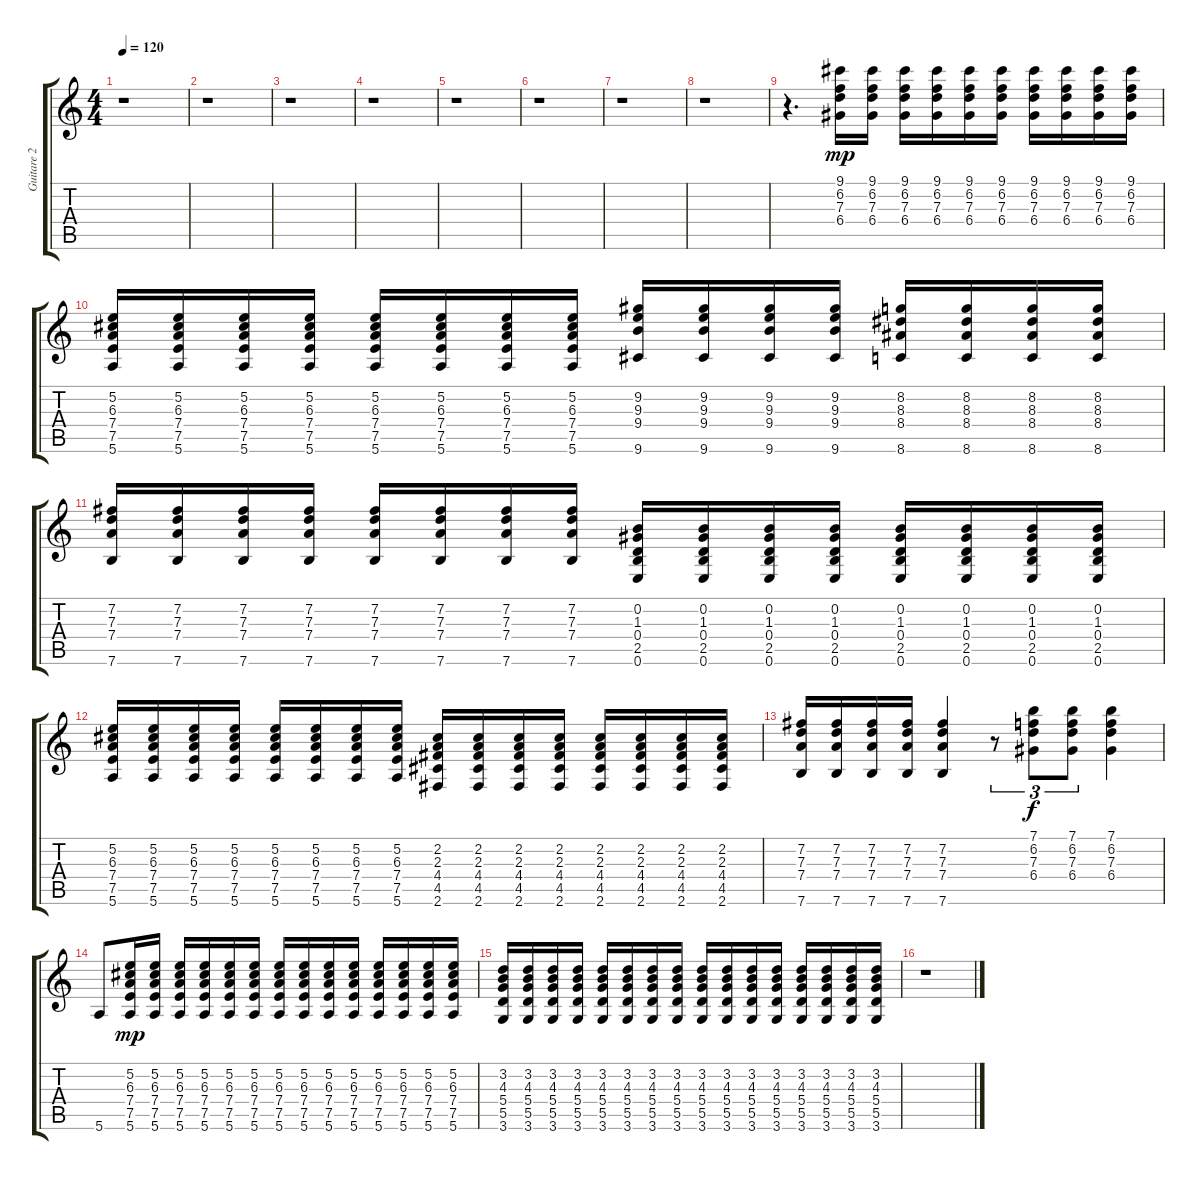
\track ("Guitare 2" "Guitare 2") {instrument acousticguitarsteel}
\staff {score tabs}
\tuning (E4 B3 G3 D3 A2 E2) {hide}
\ts (4 4)
\tempo 120
\clef g2
\ks c
r.1{dy f} |
r.1 |
r.1 |
r.1 |
r.1 |
r.1 |
r.1 |
r.1 |
r.4{d} (9.1 6.2 7.3 6.4).16{dy mp} (9.1 6.2 7.3 6.4).16 (9.1 6.2 7.3 6.4).16 (9.1 6.2 7.3 6.4).16 (9.1 6.2 7.3 6.4).16 (9.1 6.2 7.3 6.4).16 (9.1 6.2 7.3 6.4).16 (9.1 6.2 7.3 6.4).16 (9.1 6.2 7.3 6.4).16 (9.1 6.2 7.3 6.4).16 |
(5.2 6.3 7.4 7.5 5.6).16 (5.2 6.3 7.4 7.5 5.6).16 (5.2 6.3 7.4 7.5 5.6).16 (5.2 6.3 7.4 7.5 5.6).16 (5.2 6.3 7.4 7.5 5.6).16 (5.2 6.3 7.4 7.5 5.6).16 (5.2 6.3 7.4 7.5 5.6).16 (5.2 6.3 7.4 7.5 5.6).16 (9.2 9.3 9.4 9.6).16 (9.2 9.3 9.4 9.6).16 (9.2 9.3 9.4 9.6).16 (9.2 9.3 9.4 9.6).16 (8.2 8.3 8.4 8.6).16 (8.2 8.3 8.4 8.6).16 (8.2 8.3 8.4 8.6).16 (8.2 8.3 8.4 8.6).16 |
(7.2 7.3 7.4 7.6).16 (7.2 7.3 7.4 7.6).16 (7.2 7.3 7.4 7.6).16 (7.2 7.3 7.4 7.6).16 (7.2 7.3 7.4 7.6).16 (7.2 7.3 7.4 7.6).16 (7.2 7.3 7.4 7.6).16 (7.2 7.3 7.4 7.6).16 (0.2 1.3 0.4 2.5 0.6).16 (0.2 1.3 0.4 2.5 0.6).16 (0.2 1.3 0.4 2.5 0.6).16 (0.2 1.3 0.4 2.5 0.6).16 (0.2 1.3 0.4 2.5 0.6).16 (0.2 1.3 0.4 2.5 0.6).16 (0.2 1.3 0.4 2.5 0.6).16 (0.2 1.3 0.4 2.5 0.6).16 |
(5.2 6.3 7.4 7.5 5.6).16 (5.2 6.3 7.4 7.5 5.6).16 (5.2 6.3 7.4 7.5 5.6).16 (5.2 6.3 7.4 7.5 5.6).16 (5.2 6.3 7.4 7.5 5.6).16 (5.2 6.3 7.4 7.5 5.6).16 (5.2 6.3 7.4 7.5 5.6).16 (5.2 6.3 7.4 7.5 5.6).16 (2.2 2.3 4.4 4.5 2.6).16 (2.2 2.3 4.4 4.5 2.6).16 (2.2 2.3 4.4 4.5 2.6).16 (2.2 2.3 4.4 4.5 2.6).16 (2.2 2.3 4.4 4.5 2.6).16 (2.2 2.3 4.4 4.5 2.6).16 (2.2 2.3 4.4 4.5 2.6).16 (2.2 2.3 4.4 4.5 2.6).16 |
(7.2 7.3 7.4 7.6).16 (7.2 7.3 7.4 7.6).16 (7.2 7.3 7.4 7.6).16 (7.2 7.3 7.4 7.6).16 (7.2 7.3 7.4 7.6).4 r.8{tu (3 2)} (7.1 6.2 7.3 6.4).8{tu (3 2) dy f} (7.1 6.2 7.3 6.4).8{tu (3 2)} (7.1 6.2 7.3 6.4).4 |
5.6.8 (5.2 6.3 7.4 7.5 5.6).16{dy mp} (5.2 6.3 7.4 7.5 5.6).16 (5.2 6.3 7.4 7.5 5.6).16 (5.2 6.3 7.4 7.5 5.6).16 (5.2 6.3 7.4 7.5 5.6).16 (5.2 6.3 7.4 7.5 5.6).16 (5.2 6.3 7.4 7.5 5.6).16 (5.2 6.3 7.4 7.5 5.6).16 (5.2 6.3 7.4 7.5 5.6).16 (5.2 6.3 7.4 7.5 5.6).16 (5.2 6.3 7.4 7.5 5.6).16 (5.2 6.3 7.4 7.5 5.6).16 (5.2 6.3 7.4 7.5 5.6).16 (5.2 6.3 7.4 7.5 5.6).16 |
(3.2 4.3 5.4 5.5 3.6).16 (3.2 4.3 5.4 5.5 3.6).16 (3.2 4.3 5.4 5.5 3.6).16 (3.2 4.3 5.4 5.5 3.6).16 (3.2 4.3 5.4 5.5 3.6).16 (3.2 4.3 5.4 5.5 3.6).16 (3.2 4.3 5.4 5.5 3.6).16 (3.2 4.3 5.4 5.5 3.6).16 (3.2 4.3 5.4 5.5 3.6).16 (3.2 4.3 5.4 5.5 3.6).16 (3.2 4.3 5.4 5.5 3.6).16 (3.2 4.3 5.4 5.5 3.6).16 (3.2 4.3 5.4 5.5 3.6).16 (3.2 4.3 5.4 5.5 3.6).16 (3.2 4.3 5.4 5.5 3.6).16 (3.2 4.3 5.4 5.5 3.6).16 |
r.1
